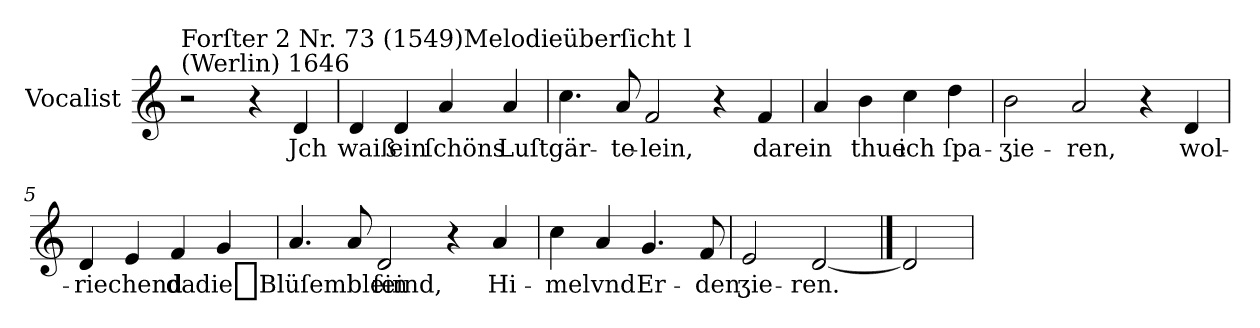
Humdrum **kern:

**kern	**text
*part1	*part1
*staff1	*staff1
*I"Vocalist	*
*k[]	*
=	=
!LO:TX:a:t=(Werlin) 1646	!
!LO:TX:a:t=Forſter 2 Nr. 73 (1549)Melodieüberſicht l	!
2r	.
4r	.
4d	Jch
=1	=1
4d	waiß
4d	ein
4a	ſchöns
4a	Luſtgär-
=2	=2
4.cc	.
8a	-te-
2f	-lein,
4r	.
4f	darein
=3	=3
4a	.
4b	thue
4cc	ich
4dd	ſpa-
=4	=4
2b	-ʒie-
2a	-ren,
4r	.
4d	wol-
=5	=5
4d	-riechend
4e	.
4f	da
4g	die_Blüſemblein
=6	=6
4.a	.
8a	.
2d	ſeind,
4r	.
4a	Hi-
=7	=7
4cc	-mel
4a	vnd
4.g	Er-
8f	-den
=8	=8
2e	ʒie-
[2d	-ren.
==9	==9
2d]	.
=	=
*-	*-
